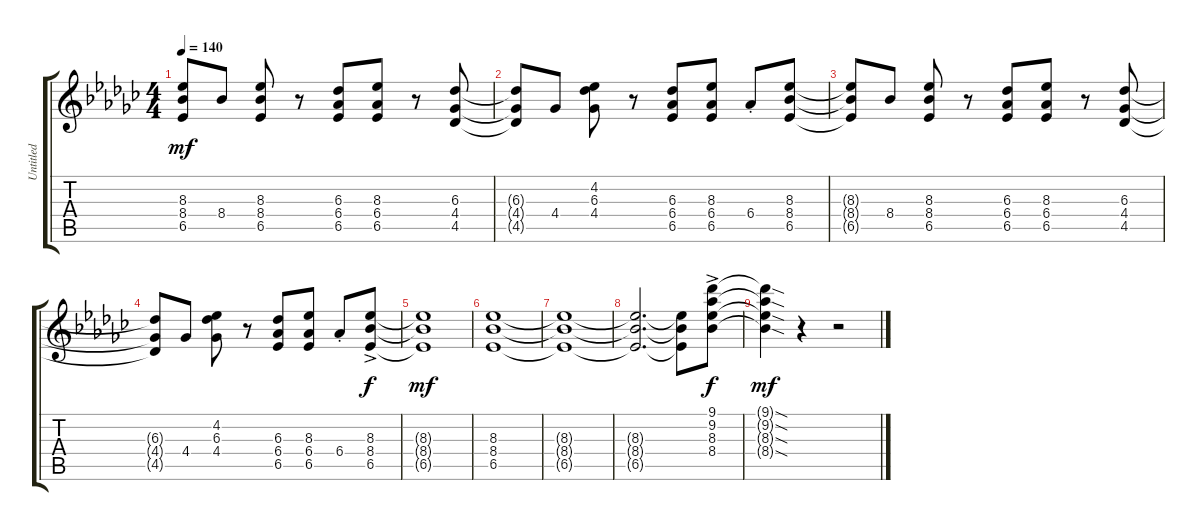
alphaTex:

\track ("Untitled" "Untitled") {instrument electricguitarclean}
\staff {score tabs}
\tuning (E4 B3 G3 D3 A2 E2) {hide}
\ts (4 4)
\tempo 140
\clef g2
\ks gb
(8.3{t} 8.4{t} 6.5{t}).8{dy mf} 8.4.8 (8.3 8.4 6.5).8 r.8 (6.3 6.4 6.5).8 (8.3 6.4 6.5).8 r.8 (6.3 4.4 4.5).8 |
(6.3{t} 4.4{t} 4.5{t}).8 4.4.8 (4.2 6.3 4.4).8 r.8 (6.3 6.4 6.5).8 (8.3 6.4 6.5).8 6.4{st}.8 (8.3 8.4 6.5).8 |
(8.3{t} 8.4{t} 6.5{t}).8 8.4.8 (8.3 8.4 6.5).8 r.8 (6.3 6.4 6.5).8 (8.3 6.4 6.5).8 r.8 (6.3 4.4 4.5).8 |
(6.3{t} 4.4{t} 4.5{t}).8 4.4.8 (4.2 6.3 4.4).8 r.8 (6.3 6.4 6.5).8 (8.3 6.4 6.5).8 6.4{st}.8 (8.3{ac} 8.4{ac} 6.5{ac}).8{dy f} |
(8.3{t} 8.4{t} 6.5{t}).1{dy mf} |
(8.3 8.4 6.5).1 |
(8.3{t} 8.4{t} 6.5{t}).1 |
(8.3{t} 8.4{t} 6.5{t}).2{d} (8.3{t} 8.4{t} 6.5{t}).8 (9.1{ac} 9.2{ac} 8.3{ac} 8.4{ac}).8{dy f} |
(9.1{sod t} 9.2{sod t} 8.3{sod t} 8.4{sod t}).4{dy mf} r.4 r.2
